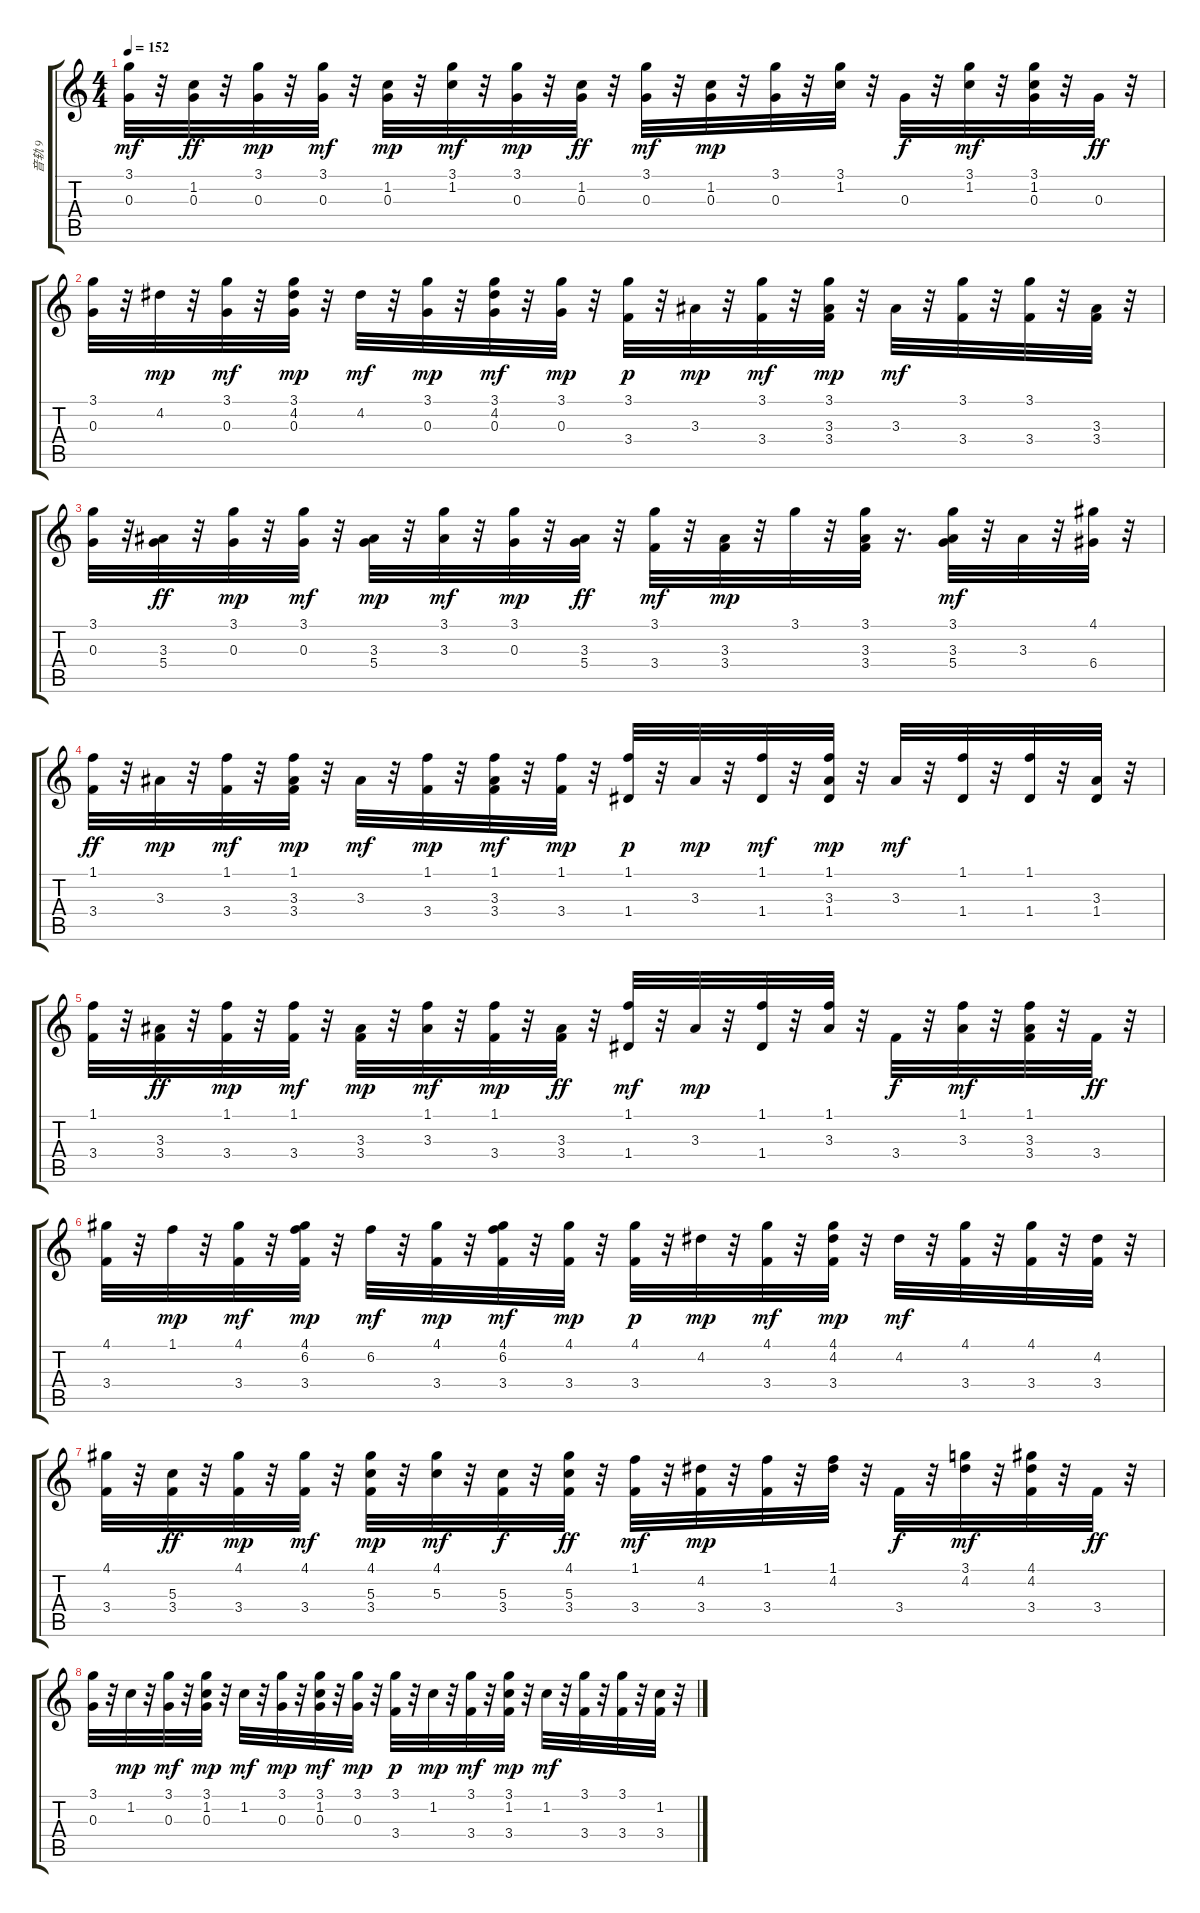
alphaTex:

\track ("音轨 9" "音轨 9") {instrument synthbass2}
\staff {score tabs}
\tuning (E4 B3 G3 D3 A2 E2) {hide}
\ts (4 4)
\tempo 152
\clef g2
\ks c
(3.1 0.3).32{dy mf} r.32 (1.2 0.3).32{dy ff} r.32 (3.1 0.3).32{dy mp} r.32 (3.1 0.3).32{dy mf} r.32 (1.2 0.3).32{dy mp} r.32 (3.1 1.2).32{dy mf} r.32 (3.1 0.3).32{dy mp} r.32 (1.2 0.3).32{dy ff} r.32 (3.1 0.3).32{dy mf} r.32 (1.2 0.3).32{dy mp} r.32 (3.1 0.3).32 r.32 (3.1 1.2).32 r.32 0.3.32{dy f} r.32 (3.1 1.2).32{dy mf} r.32 (3.1 1.2 0.3).32 r.32 0.3.32{dy ff} r.32 |
(3.1 0.3).32 r.32 4.2.32{dy mp} r.32 (3.1 0.3).32{dy mf} r.32 (3.1 4.2 0.3).32{dy mp} r.32 4.2.32{dy mf} r.32 (3.1 0.3).32{dy mp} r.32 (3.1 4.2 0.3).32{dy mf} r.32 (3.1 0.3).32{dy mp} r.32 (3.1 3.4).32{dy p} r.32 3.3.32{dy mp} r.32 (3.1 3.4).32{dy mf} r.32 (3.1 3.3 3.4).32{dy mp} r.32 3.3.32{dy mf} r.32 (3.1 3.4).32 r.32 (3.1 3.4).32 r.32 (3.3 3.4).32 r.32 |
(3.1 0.3).32 r.32 (3.3 5.4).32{dy ff} r.32 (3.1 0.3).32{dy mp} r.32 (3.1 0.3).32{dy mf} r.32 (3.3 5.4).32{dy mp} r.32 (3.1 3.3).32{dy mf} r.32 (3.1 0.3).32{dy mp} r.32 (3.3 5.4).32{dy ff} r.32 (3.1 3.4).32{dy mf} r.32 (3.3 3.4).32{dy mp} r.32 3.1.32 r.32 (3.1 3.3 3.4).32 r.16{d} (3.1 3.3 5.4).32{dy mf} r.32 3.3.32 r.32 (4.1 6.4).32 r.32 |
(1.1 3.4).32{dy ff} r.32 3.3.32{dy mp} r.32 (1.1 3.4).32{dy mf} r.32 (1.1 3.3 3.4).32{dy mp} r.32 3.3.32{dy mf} r.32 (1.1 3.4).32{dy mp} r.32 (1.1 3.3 3.4).32{dy mf} r.32 (1.1 3.4).32{dy mp} r.32 (1.1 1.4).32{dy p} r.32 3.3.32{dy mp} r.32 (1.1 1.4).32{dy mf} r.32 (1.1 3.3 1.4).32{dy mp} r.32 3.3.32{dy mf} r.32 (1.1 1.4).32 r.32 (1.1 1.4).32 r.32 (3.3 1.4).32 r.32 |
(1.1 3.4).32 r.32 (3.3 3.4).32{dy ff} r.32 (1.1 3.4).32{dy mp} r.32 (1.1 3.4).32{dy mf} r.32 (3.3 3.4).32{dy mp} r.32 (1.1 3.3).32{dy mf} r.32 (1.1 3.4).32{dy mp} r.32 (3.3 3.4).32{dy ff} r.32 (1.1 1.4).32{dy mf} r.32 3.3.32{dy mp} r.32 (1.1 1.4).32 r.32 (1.1 3.3).32 r.32 3.4.32{dy f} r.32 (1.1 3.3).32{dy mf} r.32 (1.1 3.3 3.4).32 r.32 3.4.32{dy ff} r.32 |
(4.1 3.4).32 r.32 1.1.32{dy mp} r.32 (4.1 3.4).32{dy mf} r.32 (4.1 6.2 3.4).32{dy mp} r.32 6.2.32{dy mf} r.32 (4.1 3.4).32{dy mp} r.32 (4.1 6.2 3.4).32{dy mf} r.32 (4.1 3.4).32{dy mp} r.32 (4.1 3.4).32{dy p} r.32 4.2.32{dy mp} r.32 (4.1 3.4).32{dy mf} r.32 (4.1 4.2 3.4).32{dy mp} r.32 4.2.32{dy mf} r.32 (4.1 3.4).32 r.32 (4.1 3.4).32 r.32 (4.2 3.4).32 r.32 |
(4.1 3.4).32 r.32 (5.3 3.4).32{dy ff} r.32 (4.1 3.4).32{dy mp} r.32 (4.1 3.4).32{dy mf} r.32 (4.1 5.3 3.4).32{dy mp} r.32 (4.1 5.3).32{dy mf} r.32 (5.3 3.4).32{dy f} r.32 (4.1 5.3 3.4).32{dy ff} r.32 (1.1 3.4).32{dy mf} r.32 (4.2 3.4).32{dy mp} r.32 (1.1 3.4).32 r.32 (1.1 4.2).32 r.32 3.4.32{dy f} r.32 (3.1 4.2).32{dy mf} r.32 (4.1 4.2 3.4).32 r.32 3.4.32{dy ff} r.32 |
(3.1 0.3).32 r.32 1.2.32{dy mp} r.32 (3.1 0.3).32{dy mf} r.32 (3.1 1.2 0.3).32{dy mp} r.32 1.2.32{dy mf} r.32 (3.1 0.3).32{dy mp} r.32 (3.1 1.2 0.3).32{dy mf} r.32 (3.1 0.3).32{dy mp} r.32 (3.1 3.4).32{dy p} r.32 1.2.32{dy mp} r.32 (3.1 3.4).32{dy mf} r.32 (3.1 1.2 3.4).32{dy mp} r.32 1.2.32{dy mf} r.32 (3.1 3.4).32 r.32 (3.1 3.4).32 r.32 (1.2 3.4).32 r.32
